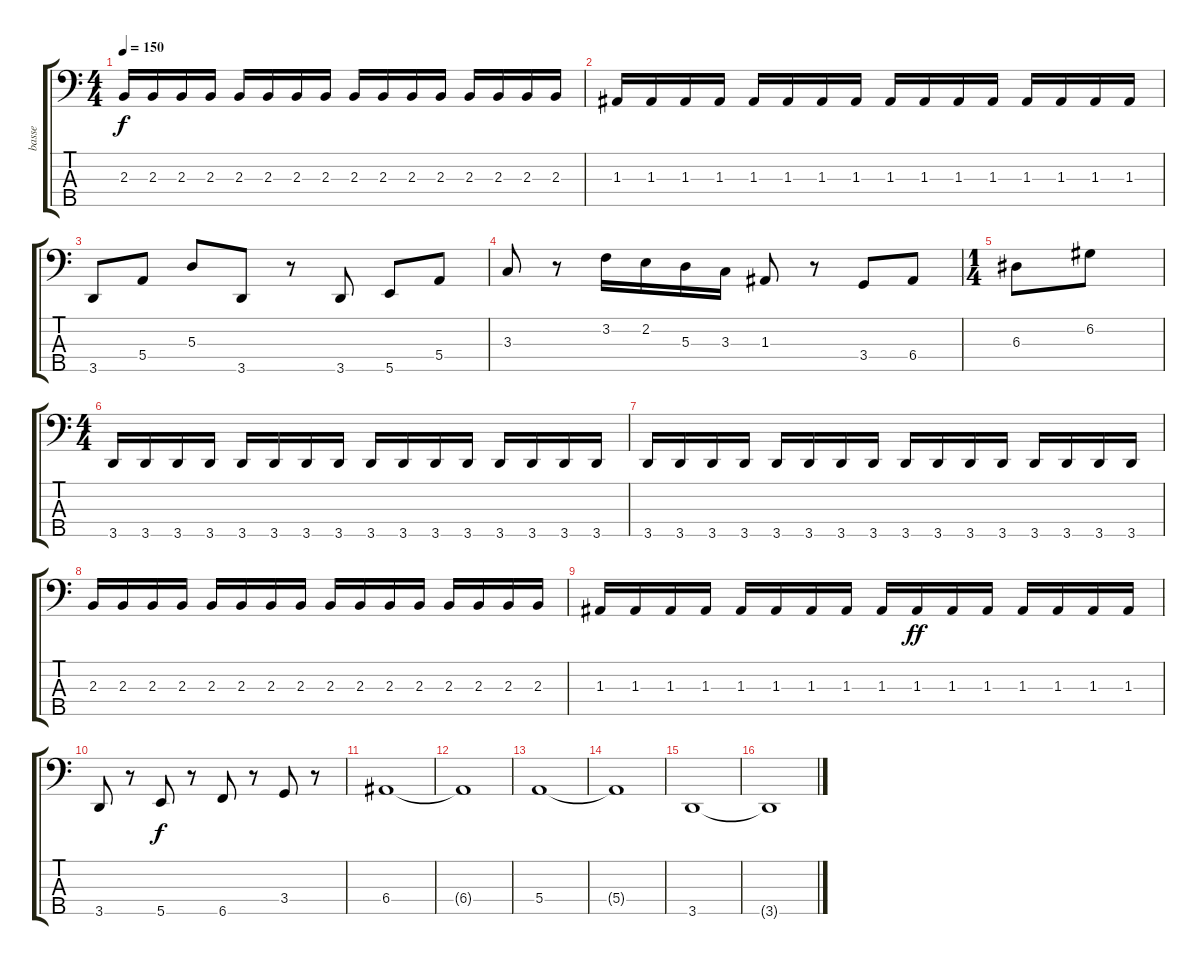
\track ("basse" "basse") {instrument electricbassfinger}
\staff {score tabs}
\tuning (G2 D2 A1 E1 B0) {hide}
\ts (4 4)
\tempo 150
\clef f4
\ks c
2.3.16{dy f} 2.3.16 2.3.16 2.3.16 2.3.16 2.3.16 2.3.16 2.3.16 2.3.16 2.3.16 2.3.16 2.3.16 2.3.16 2.3.16 2.3.16 2.3.16 |
1.3.16 1.3.16 1.3.16 1.3.16 1.3.16 1.3.16 1.3.16 1.3.16 1.3.16 1.3.16 1.3.16 1.3.16 1.3.16 1.3.16 1.3.16 1.3.16 |
3.5.8 5.4.8 5.3.8 3.5.8 r.8 3.5.8 5.5.8 5.4.8 |
3.3.8 r.8 3.2.16 2.2.16 5.3.16 3.3.16 1.3.8 r.8 3.4.8 6.4.8 |
\ts (1 4)
6.3.8 6.2.8 |
\ts (4 4)
3.5.16 3.5.16 3.5.16 3.5.16 3.5.16 3.5.16 3.5.16 3.5.16 3.5.16 3.5.16 3.5.16 3.5.16 3.5.16 3.5.16 3.5.16 3.5.16 |
3.5.16 3.5.16 3.5.16 3.5.16 3.5.16 3.5.16 3.5.16 3.5.16 3.5.16 3.5.16 3.5.16 3.5.16 3.5.16 3.5.16 3.5.16 3.5.16 |
2.3.16 2.3.16 2.3.16 2.3.16 2.3.16 2.3.16 2.3.16 2.3.16 2.3.16 2.3.16 2.3.16 2.3.16 2.3.16 2.3.16 2.3.16 2.3.16 |
1.3.16 1.3.16 1.3.16 1.3.16 1.3.16 1.3.16 1.3.16 1.3.16 1.3.16 1.3.16{dy ff} 1.3.16 1.3.16 1.3.16 1.3.16 1.3.16 1.3.16 |
3.5.8 r.8 5.5.8{dy f} r.8 6.5.8 r.8 3.4.8 r.8 |
6.4.1 |
6.4{t}.1 |
5.4.1 |
5.4{t}.1 |
3.5.1 |
3.5{t}.1
